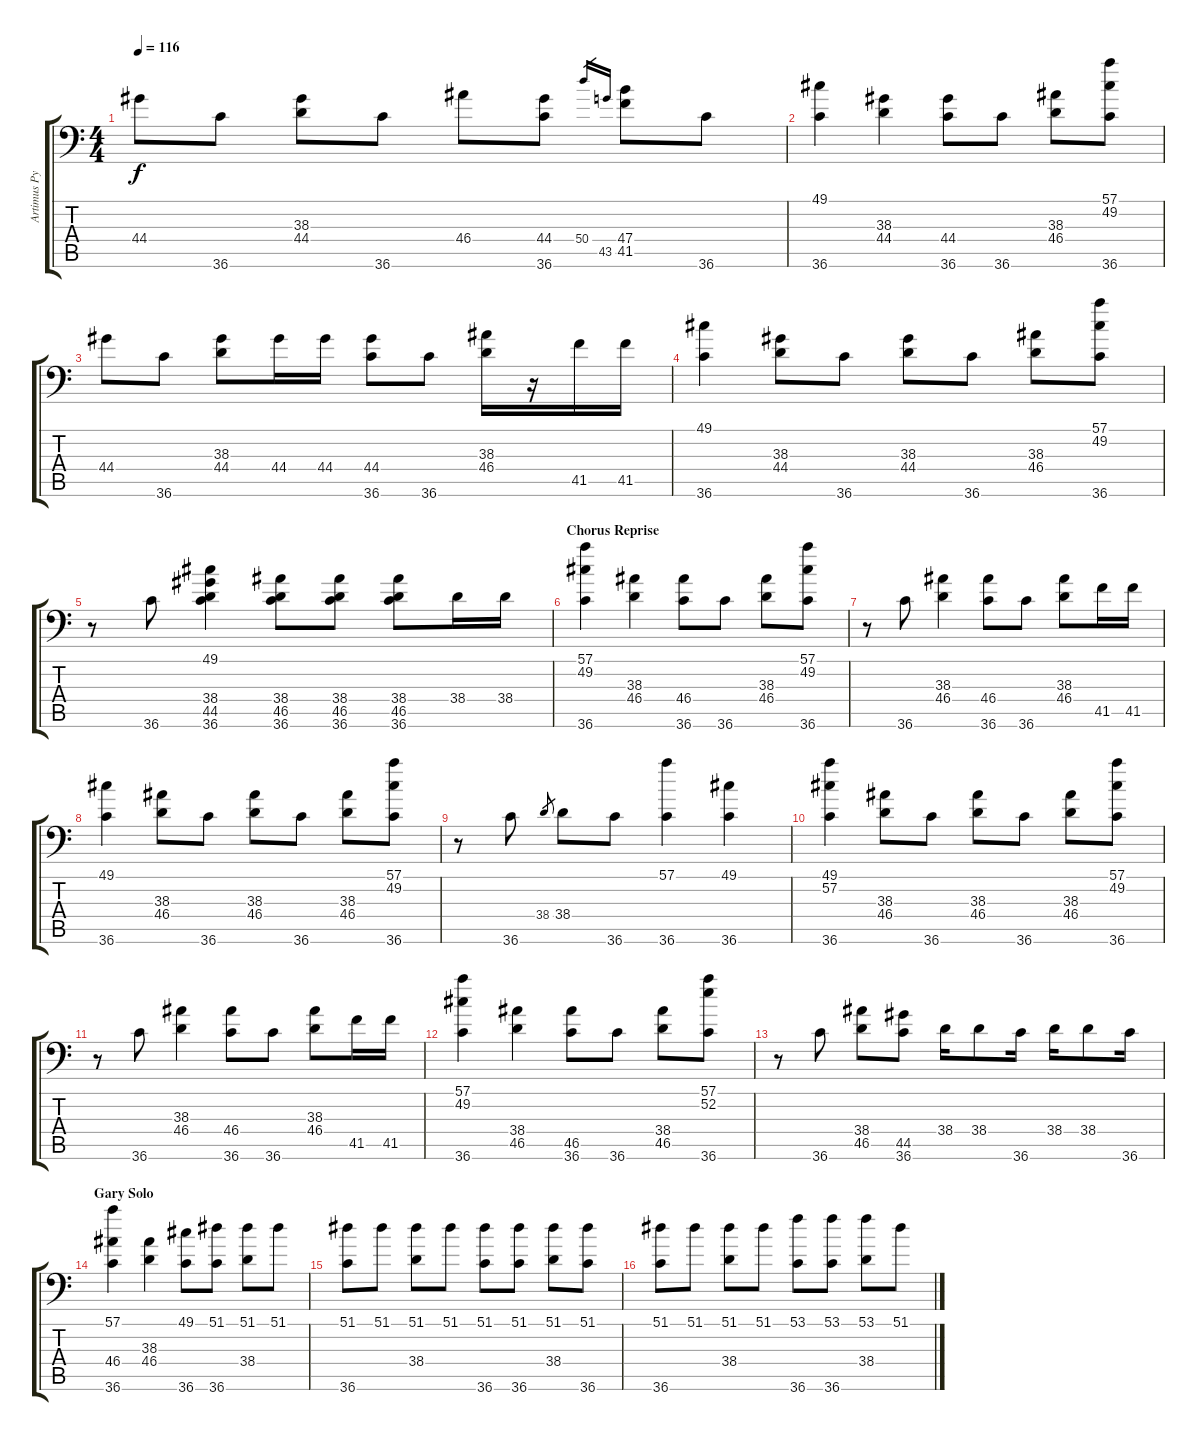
\track ("Artimus Pyle" "Artimus Py") {instrument acousticgrandpiano}
\staff {score tabs}
\tuning (C-1 C-1 C-1 C-1 C-1 C-1) {hide}
\ts (4 4)
\tempo 116
\clef f4
\ks c
44.4.8{dy f} 36.6.8 (38.3 44.4).8 36.6.8 46.4.8 (44.4 36.6).8 50.4.16{gr} 43.5.16{gr} (47.4 41.5).8 36.6.8 |
(49.1 36.6).4 (38.3 44.4).4 (44.4 36.6).8 36.6.8 (38.3 46.4).8 (57.1 49.2 36.6).8 |
44.4.8 36.6.8 (38.3 44.4).8 44.4.16 44.4.16 (44.4 36.6).8 36.6.8 (38.3 46.4).16 r.16 41.5.16 41.5.16 |
(49.1 36.6).4 (38.3 44.4).8 36.6.8 (38.3 44.4).8 36.6.8 (38.3 46.4).8 (57.1 49.2 36.6).8 |
r.8 36.6.8 (49.1 38.4 44.5 36.6).4 (38.4 46.5 36.6).8 (38.4 46.5 36.6).8 (38.4 46.5 36.6).8 38.4.16 38.4.16 |
\section ("" "Chorus Reprise")
(57.1 49.2 36.6).4 (38.3 46.4).4 (46.4 36.6).8 36.6.8 (38.3 46.4).8 (57.1 49.2 36.6).8 |
r.8 36.6.8 (38.3 46.4).4 (46.4 36.6).8 36.6.8 (38.3 46.4).8 41.5.16 41.5.16 |
(49.1 36.6).4 (38.3 46.4).8 36.6.8 (38.3 46.4).8 36.6.8 (38.3 46.4).8 (57.1 49.2 36.6).8 |
r.8 36.6.8 38.4.8{gr} 38.4.8 36.6.8 (57.1 36.6).4 (49.1 36.6).4 |
(49.1 57.2 36.6).4 (38.3 46.4).8 36.6.8 (38.3 46.4).8 36.6.8 (38.3 46.4).8 (57.1 49.2 36.6).8 |
r.8 36.6.8 (38.3 46.4).4 (46.4 36.6).8 36.6.8 (38.3 46.4).8 41.5.16 41.5.16 |
(57.1 49.2 36.6).4 (38.4 46.5).4 (46.5 36.6).8 36.6.8 (38.4 46.5).8 (57.1 52.2 36.6).8 |
r.8 36.6.8 (38.4 46.5).8 (44.5 36.6).8 38.4.16 38.4.8 36.6.16 38.4.16 38.4.8 36.6.16 |
\section ("" "Gary Solo")
(57.1 46.4 36.6).4 (38.3 46.4).4 (49.1 36.6).8 (51.1 36.6).8 (51.1 38.4).8 51.1.8 |
(51.1 36.6).8 51.1.8 (51.1 38.4).8 51.1.8 (51.1 36.6).8 (51.1 36.6).8 (51.1 38.4).8 (51.1 36.6).8 |
(51.1 36.6).8 51.1.8 (51.1 38.4).8 51.1.8 (53.1 36.6).8 (53.1 36.6).8 (53.1 38.4).8 51.1.8
